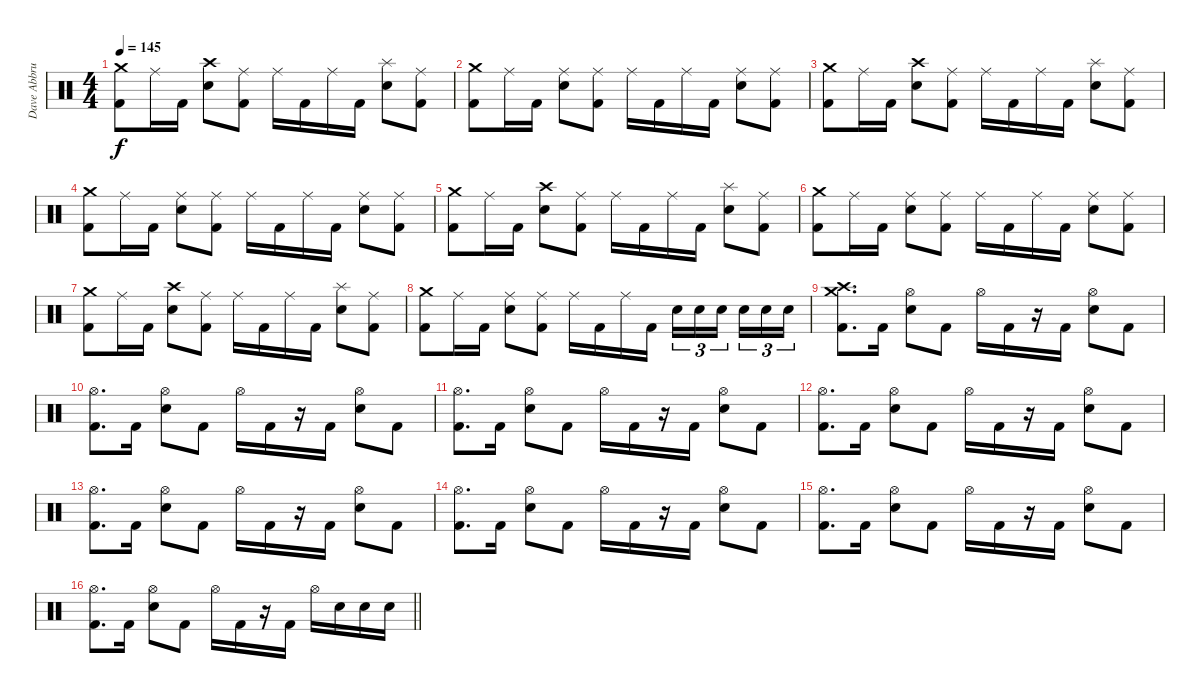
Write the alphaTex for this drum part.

\track ("Dave Abbruzzese" "Dave Abbru") {instrument percussion}
\staff {score}
\articulation defaults
\ts (4 4)
\tempo 145
\clef neutral
\ks c
("Crash medium (hit)" "Kick (hit) 2").8{dy f} "Ride (middle)".16 "Kick (hit) 2".16 ("Crash high (hit)" "Electric Snare (hit)").8 ("Ride (middle)" "Kick (hit) 2").8 "Ride (middle)".16 "Kick (hit) 2".16 "Ride (middle)".16 "Kick (hit) 2".16 ("Splash (hit)" "Electric Snare (hit)").8 ("Ride (middle)" "Kick (hit) 2").8 |
("Crash medium (hit)" "Kick (hit) 2").8 "Ride (middle)".16 "Kick (hit) 2".16 ("Ride (middle)" "Electric Snare (hit)").8 ("Ride (middle)" "Kick (hit) 2").8 "Ride (middle)".16 "Kick (hit) 2".16 "Ride (middle)".16 "Kick (hit) 2".16 ("Ride (middle)" "Electric Snare (hit)").8 ("Ride (middle)" "Kick (hit) 2").8 |
("Crash medium (hit)" "Kick (hit) 2").8 "Ride (middle)".16 "Kick (hit) 2".16 ("Crash high (hit)" "Electric Snare (hit)").8 ("Ride (middle)" "Kick (hit) 2").8 "Ride (middle)".16 "Kick (hit) 2".16 "Ride (middle)".16 "Kick (hit) 2".16 ("Splash (hit)" "Electric Snare (hit)").8 ("Ride (middle)" "Kick (hit) 2").8 |
("Crash medium (hit)" "Kick (hit) 2").8 "Ride (middle)".16 "Kick (hit) 2".16 ("Ride (middle)" "Electric Snare (hit)").8 ("Ride (middle)" "Kick (hit) 2").8 "Ride (middle)".16 "Kick (hit) 2".16 "Ride (middle)".16 "Kick (hit) 2".16 ("Ride (middle)" "Electric Snare (hit)").8 ("Ride (middle)" "Kick (hit) 2").8 |
("Crash medium (hit)" "Kick (hit) 2").8 "Ride (middle)".16 "Kick (hit) 2".16 ("Crash high (hit)" "Electric Snare (hit)").8 ("Ride (middle)" "Kick (hit) 2").8 "Ride (middle)".16 "Kick (hit) 2".16 "Ride (middle)".16 "Kick (hit) 2".16 ("Splash (hit)" "Electric Snare (hit)").8 ("Ride (middle)" "Kick (hit) 2").8 |
("Crash medium (hit)" "Kick (hit) 2").8 "Ride (middle)".16 "Kick (hit) 2".16 ("Ride (middle)" "Electric Snare (hit)").8 ("Ride (middle)" "Kick (hit) 2").8 "Ride (middle)".16 "Kick (hit) 2".16 "Ride (middle)".16 "Kick (hit) 2".16 ("Ride (middle)" "Electric Snare (hit)").8 ("Ride (middle)" "Kick (hit) 2").8 |
("Crash medium (hit)" "Kick (hit) 2").8 "Ride (middle)".16 "Kick (hit) 2".16 ("Crash high (hit)" "Electric Snare (hit)").8 ("Ride (middle)" "Kick (hit) 2").8 "Ride (middle)".16 "Kick (hit) 2".16 "Ride (middle)".16 "Kick (hit) 2".16 ("Splash (hit)" "Electric Snare (hit)").8 ("Ride (middle)" "Kick (hit) 2").8 |
("Crash medium (hit)" "Kick (hit) 2").8 "Ride (middle)".16 "Kick (hit) 2".16 ("Ride (middle)" "Electric Snare (hit)").8 ("Ride (middle)" "Kick (hit) 2").8 "Ride (middle)".16 "Kick (hit) 2".16 "Ride (middle)".16 "Kick (hit) 2".16 "Electric Snare (hit)".16{tu (3 2)} "Electric Snare (hit)".16{tu (3 2)} "Electric Snare (hit)".16{tu (3 2) beam splitsecondary} "Electric Snare (hit)".16{tu (3 2)} "Electric Snare (hit)".16{tu (3 2)} "Electric Snare (hit)".16{tu (3 2)} |
("Crash medium (hit)" "Crash high (hit)" "Kick (hit) 2").8{d} "Kick (hit) 2".16 ("Hi-Hat (open)" "Electric Snare (hit)").8 "Kick (hit) 2".8 "Hi-Hat (open)".16 "Kick (hit) 2".16 r.16 "Kick (hit) 2".16 ("Hi-Hat (open)" "Electric Snare (hit)").8 "Kick (hit) 2".8 |
("Hi-Hat (open)" "Kick (hit) 2").8{d} "Kick (hit) 2".16 ("Hi-Hat (open)" "Electric Snare (hit)").8 "Kick (hit) 2".8 "Hi-Hat (open)".16 "Kick (hit) 2".16 r.16 "Kick (hit) 2".16 ("Hi-Hat (open)" "Electric Snare (hit)").8 "Kick (hit) 2".8 |
("Hi-Hat (open)" "Kick (hit) 2").8{d} "Kick (hit) 2".16 ("Hi-Hat (open)" "Electric Snare (hit)").8 "Kick (hit) 2".8 "Hi-Hat (open)".16 "Kick (hit) 2".16 r.16 "Kick (hit) 2".16 ("Hi-Hat (open)" "Electric Snare (hit)").8 "Kick (hit) 2".8 |
("Hi-Hat (open)" "Kick (hit) 2").8{d} "Kick (hit) 2".16 ("Hi-Hat (open)" "Electric Snare (hit)").8 "Kick (hit) 2".8 "Hi-Hat (open)".16 "Kick (hit) 2".16 r.16 "Kick (hit) 2".16 ("Hi-Hat (open)" "Electric Snare (hit)").8 "Kick (hit) 2".8 |
("Hi-Hat (open)" "Kick (hit) 2").8{d} "Kick (hit) 2".16 ("Hi-Hat (open)" "Electric Snare (hit)").8 "Kick (hit) 2".8 "Hi-Hat (open)".16 "Kick (hit) 2".16 r.16 "Kick (hit) 2".16 ("Hi-Hat (open)" "Electric Snare (hit)").8 "Kick (hit) 2".8 |
("Hi-Hat (open)" "Kick (hit) 2").8{d} "Kick (hit) 2".16 ("Hi-Hat (open)" "Electric Snare (hit)").8 "Kick (hit) 2".8 "Hi-Hat (open)".16 "Kick (hit) 2".16 r.16 "Kick (hit) 2".16 ("Hi-Hat (open)" "Electric Snare (hit)").8 "Kick (hit) 2".8 |
("Hi-Hat (open)" "Kick (hit) 2").8{d} "Kick (hit) 2".16 ("Hi-Hat (open)" "Electric Snare (hit)").8 "Kick (hit) 2".8 "Hi-Hat (open)".16 "Kick (hit) 2".16 r.16 "Kick (hit) 2".16 ("Hi-Hat (open)" "Electric Snare (hit)").8 "Kick (hit) 2".8 |
\barLineRight lightlight
("Hi-Hat (open)" "Kick (hit) 2").8{d} "Kick (hit) 2".16 ("Hi-Hat (open)" "Electric Snare (hit)").8 "Kick (hit) 2".8 "Hi-Hat (open)".16 "Kick (hit) 2".16 r.16 "Kick (hit) 2".16 "Hi-Hat (open)".16 "Electric Snare (hit)".16 "Electric Snare (hit)".16 "Electric Snare (hit)".16
